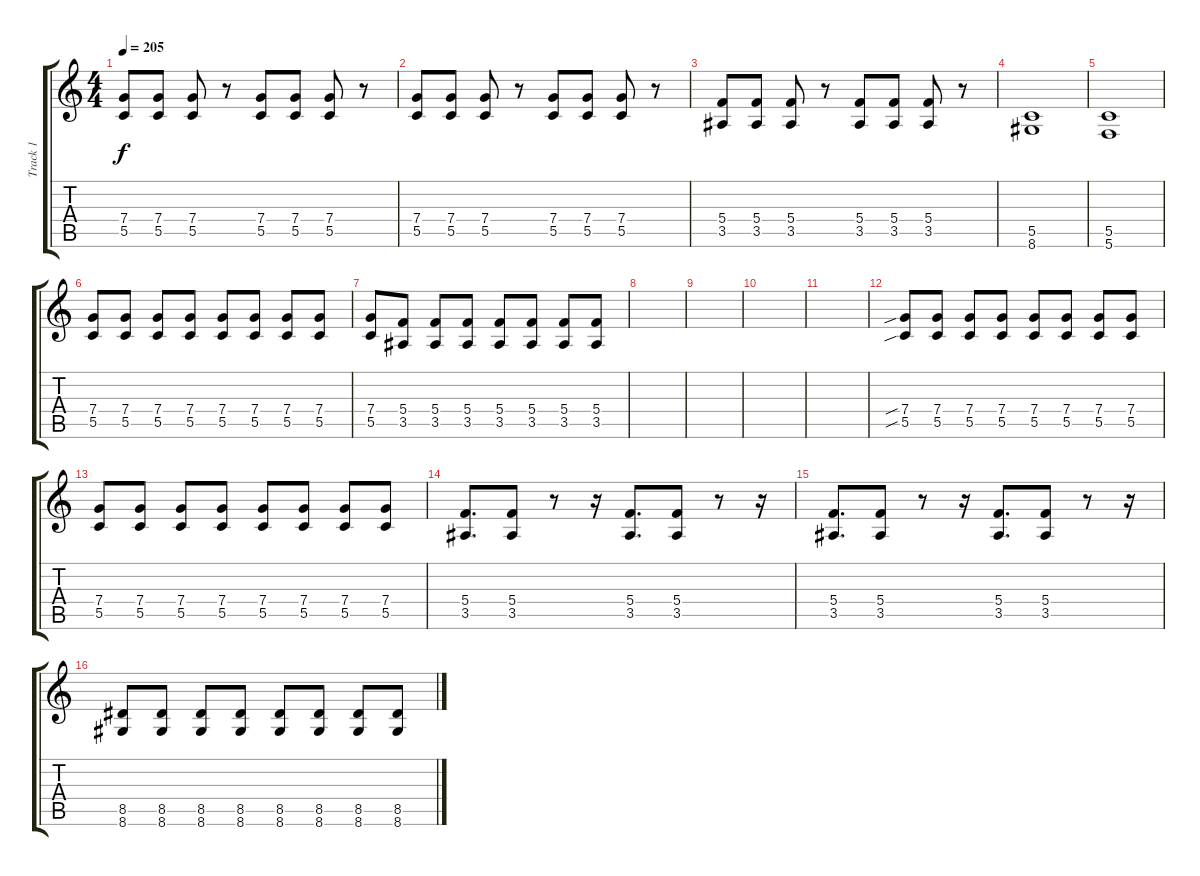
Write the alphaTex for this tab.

\track ("Track 1" "Track 1") {instrument distortionguitar}
\staff {score tabs}
\tuning (D4 A3 F3 C3 G2 C2) {hide}
\ts (4 4)
\tempo 205
\clef g2
\ks c
(7.4 5.5).8{dy f} (7.4 5.5).8 (7.4 5.5).8 r.8 (7.4 5.5).8 (7.4 5.5).8 (7.4 5.5).8 r.8 |
(7.4 5.5).8 (7.4 5.5).8 (7.4 5.5).8 r.8 (7.4 5.5).8 (7.4 5.5).8 (7.4 5.5).8 r.8 |
(5.4 3.5).8 (5.4 3.5).8 (5.4 3.5).8 r.8 (5.4 3.5).8 (5.4 3.5).8 (5.4 3.5).8 r.8 |
(5.5 8.6).1 |
(5.5 5.6).1 |
(7.4 5.5).8 (7.4 5.5).8 (7.4 5.5).8 (7.4 5.5).8 (7.4 5.5).8 (7.4 5.5).8 (7.4 5.5).8 (7.4 5.5).8 |
(7.4 5.5).8 (5.4 3.5).8 (5.4 3.5).8 (5.4 3.5).8 (5.4 3.5).8 (5.4 3.5).8 (5.4 3.5).8 (5.4 3.5).8 |
|
|
|
|
(7.4{sib} 5.5{sib}).8 (7.4 5.5).8 (7.4 5.5).8 (7.4 5.5).8 (7.4 5.5).8 (7.4 5.5).8 (7.4 5.5).8 (7.4 5.5).8 |
(7.4 5.5).8 (7.4 5.5).8 (7.4 5.5).8 (7.4 5.5).8 (7.4 5.5).8 (7.4 5.5).8 (7.4 5.5).8 (7.4 5.5).8 |
(5.4 3.5).8{d} (5.4 3.5).8 r.8 r.16 (5.4 3.5).8{d} (5.4 3.5).8 r.8 r.16 |
(5.4 3.5).8{d} (5.4 3.5).8 r.8 r.16 (5.4 3.5).8{d} (5.4 3.5).8 r.8 r.16 |
(8.5 8.6).8 (8.5 8.6).8 (8.5 8.6).8 (8.5 8.6).8 (8.5 8.6).8 (8.5 8.6).8 (8.5 8.6).8 (8.5 8.6).8
